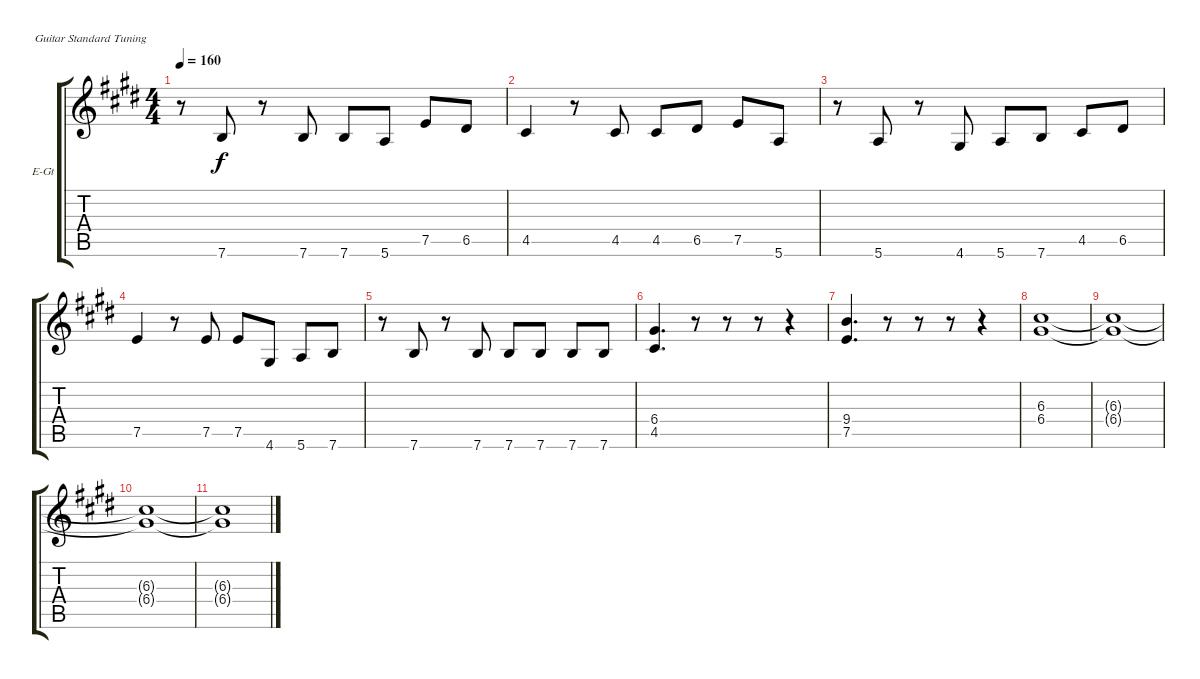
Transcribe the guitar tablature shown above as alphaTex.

\bracketExtendMode groupsimilarinstruments
\firstSystemTrackNameOrientation horizontal
\otherSystemsTrackNameOrientation horizontal
\track ("Guitar 2" "E-Gt") {instrument distortionguitar}
\staff {score tabs}
\tuning (E4 B3 G3 D3 A2 E2)
\ts (4 4)
\tempo 160
\clef g2
\ks e
r.8{dy f} 7.6.8 r.8 7.6.8 7.6.8 5.6.8 7.5.8 6.5.8 |
4.5.4 r.8 4.5.8 4.5.8 6.5.8 7.5.8 5.6.8 |
r.8 5.6.8 r.8 4.6.8 5.6.8 7.6.8 4.5.8 6.5.8 |
7.5.4 r.8 7.5.8 7.5.8 4.6.8 5.6.8 7.6.8 |
r.8 7.6.8 r.8 7.6.8 7.6.8 7.6.8 7.6.8 7.6.8 |
(6.4 4.5).4{d} r.8 r.8 r.8 r.4 |
(9.4 7.5).4{d} r.8 r.8 r.8 r.4 |
(6.3 6.4).1 |
(6.3{t} 6.4{t}).1 |
(6.3{t} 6.4{t}).1 |
(6.3{t} 6.4{t}).1
